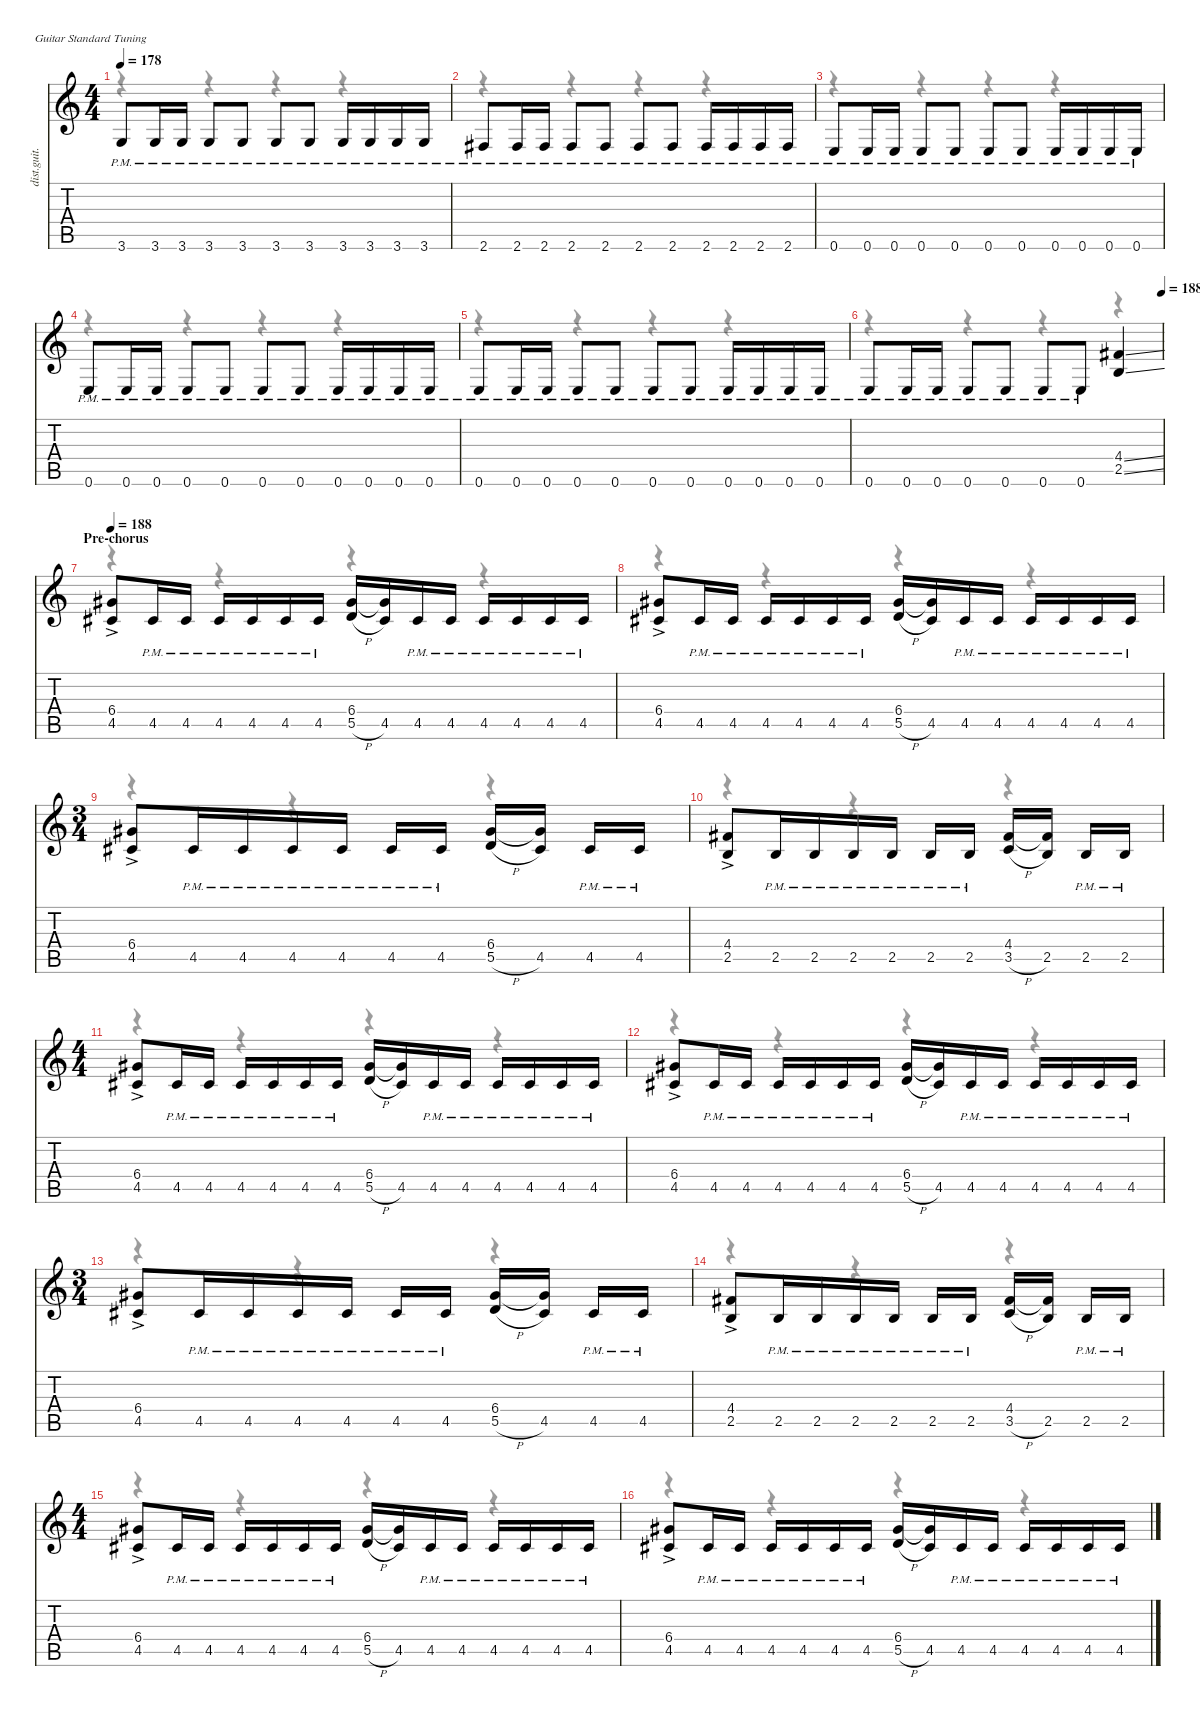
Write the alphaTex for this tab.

\defaultSystemsLayout 4
\hideDynamics
\bracketExtendMode nobrackets
\otherSystemsTrackNameOrientation horizontal
\track ("Kirk Hammett (Lead Guitar)" "dist.guit.") {instrument distortionguitar}
\staff {score tabs}
\tuning (E4 B3 G3 D3 A2 E2)
\voice
\ts (4 4)
\tempo 178
\clef g2
\ks c
3.6{pm}.8{dy f beam Up} 3.6{pm}.16{beam Up} 3.6{pm}.16{beam Up} 3.6{pm}.8{beam Up} 3.6{pm}.8{beam Up} 3.6{pm}.8{beam Up} 3.6{pm}.8{beam Up} 3.6{pm}.16{beam Up} 3.6{pm}.16{beam Up} 3.6{pm}.16{beam Up} 3.6{pm}.16{beam Up} |
2.6{pm acc #}.8{beam Up} 2.6{pm acc #}.16{beam Up} 2.6{pm acc #}.16{beam Up} 2.6{pm acc #}.8{beam Up} 2.6{pm acc #}.8{beam Up} 2.6{pm acc #}.8{beam Up} 2.6{pm acc #}.8{beam Up} 2.6{pm acc #}.16{beam Up} 2.6{pm acc #}.16{beam Up} 2.6{pm acc #}.16{beam Up} 2.6{pm acc #}.16{beam Up} |
0.6{pm}.8{beam Up} 0.6{pm}.16{beam Up} 0.6{pm}.16{beam Up} 0.6{pm}.8{beam Up} 0.6{pm}.8{beam Up} 0.6{pm}.8{beam Up} 0.6{pm}.8{beam Up} 0.6{pm}.16{beam Up} 0.6{pm}.16{beam Up} 0.6{pm}.16{beam Up} 0.6{pm}.16{beam Up} |
0.6{pm}.8{beam Up} 0.6{pm}.16{beam Up} 0.6{pm}.16{beam Up} 0.6{pm}.8{beam Up} 0.6{pm}.8{beam Up} 0.6{pm}.8{beam Up} 0.6{pm}.8{beam Up} 0.6{pm}.16{beam Up} 0.6{pm}.16{beam Up} 0.6{pm}.16{beam Up} 0.6{pm}.16{beam Up} |
0.6{pm}.8{beam Up} 0.6{pm}.16{beam Up} 0.6{pm}.16{beam Up} 0.6{pm}.8{beam Up} 0.6{pm}.8{beam Up} 0.6{pm}.8{beam Up} 0.6{pm}.8{beam Up} 0.6{pm}.16{beam Up} 0.6{pm}.16{beam Up} 0.6{pm}.16{beam Up} 0.6{pm}.16{beam Up} |
\tempo (188 1)
0.6{pm}.8{beam Up} 0.6{pm}.16{beam Up} 0.6{pm}.16{beam Up} 0.6{pm}.8{beam Up} 0.6{pm}.8{beam Up} 0.6{pm}.8{beam Up} 0.6{pm}.8{beam Up} (4.4{ss acc #} 2.5{ss}).4{beam Up} |
\section ("" "Pre-chorus")
\tempo 188
(6.4{ac acc #} 4.5{ac acc #}).8{beam Up} 4.5{pm acc #}.16{beam Up} 4.5{pm acc #}.16{beam Up} 4.5{pm acc #}.16{beam Up} 4.5{pm acc #}.16{beam Up} 4.5{pm acc #}.16{beam Up} 4.5{pm acc #}.16{beam Up} (6.4{acc #} 5.5{h}).16{beam Up} (6.4{t acc #} 4.5{acc #}).16{beam Up} 4.5{pm acc #}.16{beam Up} 4.5{pm acc #}.16{beam Up} 4.5{pm acc #}.16{beam Up} 4.5{pm acc #}.16{beam Up} 4.5{pm acc #}.16{beam Up} 4.5{pm acc #}.16{beam Up} |
(6.4{ac acc #} 4.5{ac acc #}).8{beam Up} 4.5{pm acc #}.16{beam Up} 4.5{pm acc #}.16{beam Up} 4.5{pm acc #}.16{beam Up} 4.5{pm acc #}.16{beam Up} 4.5{pm acc #}.16{beam Up} 4.5{pm acc #}.16{beam Up} (6.4{acc #} 5.5{h}).16{beam Up} (6.4{t acc #} 4.5{acc #}).16{beam Up} 4.5{pm acc #}.16{beam Up} 4.5{pm acc #}.16{beam Up} 4.5{pm acc #}.16{beam Up} 4.5{pm acc #}.16{beam Up} 4.5{pm acc #}.16{beam Up} 4.5{pm acc #}.16{beam Up} |
\ts (3 4)
\beaming (8 3 1 1 1)
(6.4{ac acc #} 4.5{ac acc #}).8{beam Up} 4.5{pm acc #}.16{beam Up} 4.5{pm acc #}.16{beam Up} 4.5{pm acc #}.16{beam Up} 4.5{pm acc #}.16{beam Up} 4.5{pm acc #}.16{beam Up} 4.5{pm acc #}.16{beam Up} (6.4{acc #} 5.5{h}).16{beam Up} (6.4{t acc #} 4.5{acc #}).16{beam Up} 4.5{pm acc #}.16{beam Up} 4.5{pm acc #}.16{beam Up} |
(4.4{ac acc #} 2.5{ac}).8{beam Up} 2.5{pm}.16{beam Up} 2.5{pm}.16{beam Up} 2.5{pm}.16{beam Up} 2.5{pm}.16{beam Up} 2.5{pm}.16{beam Up} 2.5{pm}.16{beam Up} (4.4{acc #} 3.5{h}).16{beam Up} (4.4{t acc #} 2.5).16{beam Up} 2.5{pm}.16{beam Up} 2.5{pm}.16{beam Up} |
\ts (4 4)
\beaming (8 2 2 2 2)
(6.4{ac acc #} 4.5{ac acc #}).8{beam Up} 4.5{pm acc #}.16{beam Up} 4.5{pm acc #}.16{beam Up} 4.5{pm acc #}.16{beam Up} 4.5{pm acc #}.16{beam Up} 4.5{pm acc #}.16{beam Up} 4.5{pm acc #}.16{beam Up} (6.4{acc #} 5.5{h}).16{beam Up} (6.4{t acc #} 4.5{acc #}).16{beam Up} 4.5{pm acc #}.16{beam Up} 4.5{pm acc #}.16{beam Up} 4.5{pm acc #}.16{beam Up} 4.5{pm acc #}.16{beam Up} 4.5{pm acc #}.16{beam Up} 4.5{pm acc #}.16{beam Up} |
(6.4{ac acc #} 4.5{ac acc #}).8{beam Up} 4.5{pm acc #}.16{beam Up} 4.5{pm acc #}.16{beam Up} 4.5{pm acc #}.16{beam Up} 4.5{pm acc #}.16{beam Up} 4.5{pm acc #}.16{beam Up} 4.5{pm acc #}.16{beam Up} (6.4{acc #} 5.5{h}).16{beam Up} (6.4{t acc #} 4.5{acc #}).16{beam Up} 4.5{pm acc #}.16{beam Up} 4.5{pm acc #}.16{beam Up} 4.5{pm acc #}.16{beam Up} 4.5{pm acc #}.16{beam Up} 4.5{pm acc #}.16{beam Up} 4.5{pm acc #}.16{beam Up} |
\ts (3 4)
\beaming (8 3 1 1 1)
(6.4{ac acc #} 4.5{ac acc #}).8{beam Up} 4.5{pm acc #}.16{beam Up} 4.5{pm acc #}.16{beam Up} 4.5{pm acc #}.16{beam Up} 4.5{pm acc #}.16{beam Up} 4.5{pm acc #}.16{beam Up} 4.5{pm acc #}.16{beam Up} (6.4{acc #} 5.5{h}).16{beam Up} (6.4{t acc #} 4.5{acc #}).16{beam Up} 4.5{pm acc #}.16{beam Up} 4.5{pm acc #}.16{beam Up} |
(4.4{ac acc #} 2.5{ac}).8{beam Up} 2.5{pm}.16{beam Up} 2.5{pm}.16{beam Up} 2.5{pm}.16{beam Up} 2.5{pm}.16{beam Up} 2.5{pm}.16{beam Up} 2.5{pm}.16{beam Up} (4.4{acc #} 3.5{h}).16{beam Up} (4.4{t acc #} 2.5).16{beam Up} 2.5{pm}.16{beam Up} 2.5{pm}.16{beam Up} |
\ts (4 4)
\beaming (8 2 2 2 2)
(6.4{ac acc #} 4.5{ac acc #}).8{beam Up} 4.5{pm acc #}.16{beam Up} 4.5{pm acc #}.16{beam Up} 4.5{pm acc #}.16{beam Up} 4.5{pm acc #}.16{beam Up} 4.5{pm acc #}.16{beam Up} 4.5{pm acc #}.16{beam Up} (6.4{acc #} 5.5{h}).16{beam Up} (6.4{t acc #} 4.5{acc #}).16{beam Up} 4.5{pm acc #}.16{beam Up} 4.5{pm acc #}.16{beam Up} 4.5{pm acc #}.16{beam Up} 4.5{pm acc #}.16{beam Up} 4.5{pm acc #}.16{beam Up} 4.5{pm acc #}.16{beam Up} |
(6.4{ac acc #} 4.5{ac acc #}).8{beam Up} 4.5{pm acc #}.16{beam Up} 4.5{pm acc #}.16{beam Up} 4.5{pm acc #}.16{beam Up} 4.5{pm acc #}.16{beam Up} 4.5{pm acc #}.16{beam Up} 4.5{pm acc #}.16{beam Up} (6.4{acc #} 5.5{h}).16{beam Up} (6.4{t acc #} 4.5{acc #}).16{beam Up} 4.5{pm acc #}.16{beam Up} 4.5{pm acc #}.16{beam Up} 4.5{pm acc #}.16{beam Up} 4.5{pm acc #}.16{beam Up} 4.5{pm acc #}.16{beam Up} 4.5{pm acc #}.16{beam Up}
\voice
\clef g2
\ottava regular
\simile none
\ks c
r.4{dy mf beam Down} r.4{beam Down} r.4{beam Down} r.4{beam Down} |
r.4{beam Down} r.4{beam Down} r.4{beam Down} r.4{beam Down} |
r.4{beam Down} r.4{beam Down} r.4{beam Down} r.4{beam Down} |
r.4{beam Down} r.4{beam Down} r.4{beam Down} r.4{beam Down} |
r.4{beam Down} r.4{beam Down} r.4{beam Down} r.4{beam Down} |
r.4{beam Down} r.4{beam Down} r.4{beam Down} r.4{beam Down} |
r.4{beam Down} r.4{beam Down} r.4{beam Down} r.4{beam Down} |
r.4{beam Down} r.4{beam Down} r.4{beam Down} r.4{beam Down} |
r.4{beam Down} r.4{beam Down} r.4{beam Down} |
r.4{beam Down} r.4{beam Down} r.4{beam Down} |
r.4{beam Down} r.4{beam Down} r.4{beam Down} r.4{beam Down} |
r.4{beam Down} r.4{beam Down} r.4{beam Down} r.4{beam Down} |
r.4{beam Down} r.4{beam Down} r.4{beam Down} |
r.4{beam Down} r.4{beam Down} r.4{beam Down} |
r.4{beam Down} r.4{beam Down} r.4{beam Down} r.4{beam Down} |
r.4{beam Down} r.4{beam Down} r.4{beam Down} r.4{beam Down}
